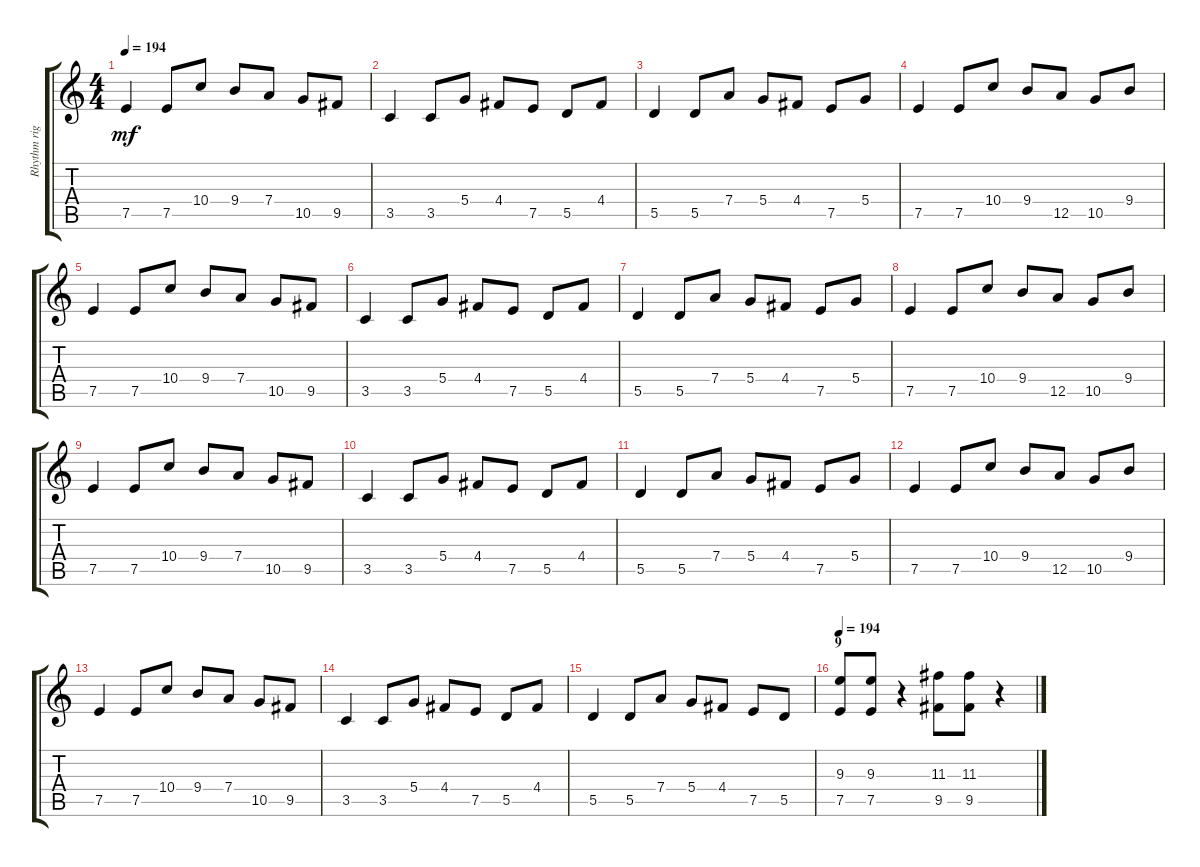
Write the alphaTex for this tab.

\track ("Rhythm right" "Rhythm rig") {instrument distortionguitar}
\staff {score tabs}
\tuning (E4 B3 G3 D3 A2 E2) {hide}
\ts (4 4)
\tempo 194
\clef g2
\ks c
7.5.4{dy mf} 7.5.8 10.4.8 9.4.8 7.4.8 10.5.8 9.5.8 |
3.5.4 3.5.8 5.4.8 4.4.8 7.5.8 5.5.8 4.4.8 |
5.5.4 5.5.8 7.4.8 5.4.8 4.4.8 7.5.8 5.4.8 |
7.5.4 7.5.8 10.4.8 9.4.8 12.5.8 10.5.8 9.4.8 |
7.5.4 7.5.8 10.4.8 9.4.8 7.4.8 10.5.8 9.5.8 |
3.5.4 3.5.8 5.4.8 4.4.8 7.5.8 5.5.8 4.4.8 |
5.5.4 5.5.8 7.4.8 5.4.8 4.4.8 7.5.8 5.4.8 |
7.5.4 7.5.8 10.4.8 9.4.8 12.5.8 10.5.8 9.4.8 |
7.5.4 7.5.8 10.4.8 9.4.8 7.4.8 10.5.8 9.5.8 |
3.5.4 3.5.8 5.4.8 4.4.8 7.5.8 5.5.8 4.4.8 |
5.5.4 5.5.8 7.4.8 5.4.8 4.4.8 7.5.8 5.4.8 |
7.5.4 7.5.8 10.4.8 9.4.8 12.5.8 10.5.8 9.4.8 |
7.5.4 7.5.8 10.4.8 9.4.8 7.4.8 10.5.8 9.5.8 |
3.5.4 3.5.8 5.4.8 4.4.8 7.5.8 5.5.8 4.4.8 |
5.5.4 5.5.8 7.4.8 5.4.8 4.4.8 7.5.8 5.5.8 |
\section ("" "9")
\tempo 194
(9.3 7.5).8 (9.3 7.5).8 r.4 (11.3 9.5).8 (11.3 9.5).8 r.4
